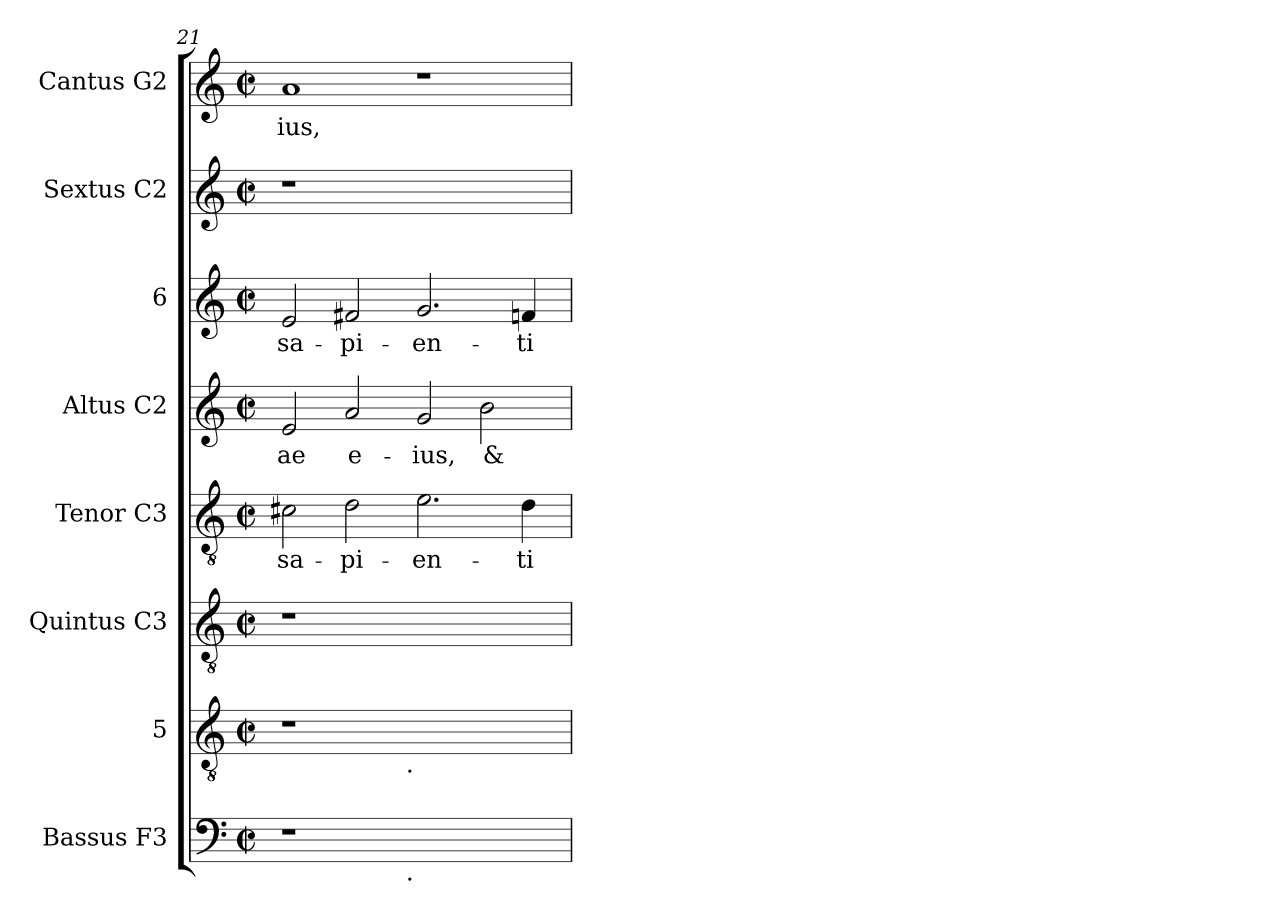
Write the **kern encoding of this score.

**kern	**kern	**kern	**kern	**text	**kern	**text	**kern	**text	**kern	**kern	**text
*part8	*part7	*part6	*part5	*part5	*part4	*part4	*part3	*part3	*part2	*part1	*part1
*staff8	*staff7	*staff6	*staff5	*staff5	*staff4	*staff4	*staff3	*staff3	*staff2	*staff1	*staff1
*I"Bassus  F3	*I"5	*I"Quintus  C3	*I"Tenor  C3	*	*I"Altus  C2	*	*I"6	*	*I"Sextus  C2	*I"Cantus  G2	*
*I'B	*	*	*I'T	*	*I'A	*	*	*	*	*I'C	*
!!LO:LB:g=z
*clefF4	*clefGv2	*clefGv2	*clefGv2	*	*clefG2	*	*clefG2	*	*clefG2	*clefG2	*
*k[]	*k[]	*k[]	*k[]	*	*k[]	*	*k[]	*	*k[]	*k[]	*
*C:	*C:	*C:	*C:	*	*C:	*	*C:	*	*C:	*C:	*
*M2/2	*M2/2	*M2/2	*M2/2	*	*M2/2	*	*M2/2	*	*M2/2	*M2/2	*
*met(c|)	*met(c|)	*met(c|)	*met(c|)	*	*met(c|)	*	*met(c|)	*	*met(c|)	*met(c|)	*
=21	=21	=21	=21	=21	=21	=21	=21	=21	=21	=21	=21
!	!	!	!	!LO:LY:b:cj	!	!LO:LY:b:cj	!	!LO:LY:b:cj	!	!	!LO:LY:b:cj
*^	*^	*	*	*	*	*	*	*	*	*	*
1r	2ryy	1r	2ryy	1r	2c#X\	sa-	2e/	-ae	2e/	sa-	1r	1a	-ius,
!	!	!	!	!	!	!LO:LY:b:cj	!	!LO:LY:b:cj	!	!LO:LY:b:cj	!	!	!
.	4...ryy	.	4...ryy	.	2d\	-pi-	2a/	e-	2f#X/	-pi-	.	.	.
!	!	!	!LO:TX:b:t=.	!	!	!	!	!	!	!	!	!	!
!	!LO:TX:b:t=.	!	!	!	!	!	!	!	!	!	!	!	!
.	1ryy	.	1ryy	.	.	.	.	.	.	.	.	.	.
!	!	!	!	!	!	!LO:LY:b:cj	!	!LO:LY:b:cj	!	!LO:LY:b:cj	!	!	!
1ryy	.	1ryy	.	1ryy	2.e\	-en-	2g/	-ius,	2.g/	-en-	1ryy	1r	.
!	!	!	!	!	!	!	!	!LO:LY:b:cj	!	!	!	!	!
.	.	.	.	.	.	.	2b\	&	.	.	.	.	.
!	!	!	!	!	!	!LO:LY:b:cj	!	!	!	!LO:LY:b:cj	!	!	!
.	.	.	.	.	4d\	-ti-	.	.	4fn/	-ti-	.	.	.
.	32ryy	.	32ryy	.	.	.	.	.	.	.	.	.	.
*v	*v	*	*	*	*	*	*	*	*	*	*	*	*
*	*v	*v	*	*	*	*	*	*	*	*	*	*
=	=	=	=	=	=	=	=	=	=	=	=
*-	*-	*-	*-	*-	*-	*-	*-	*-	*-	*-	*-
